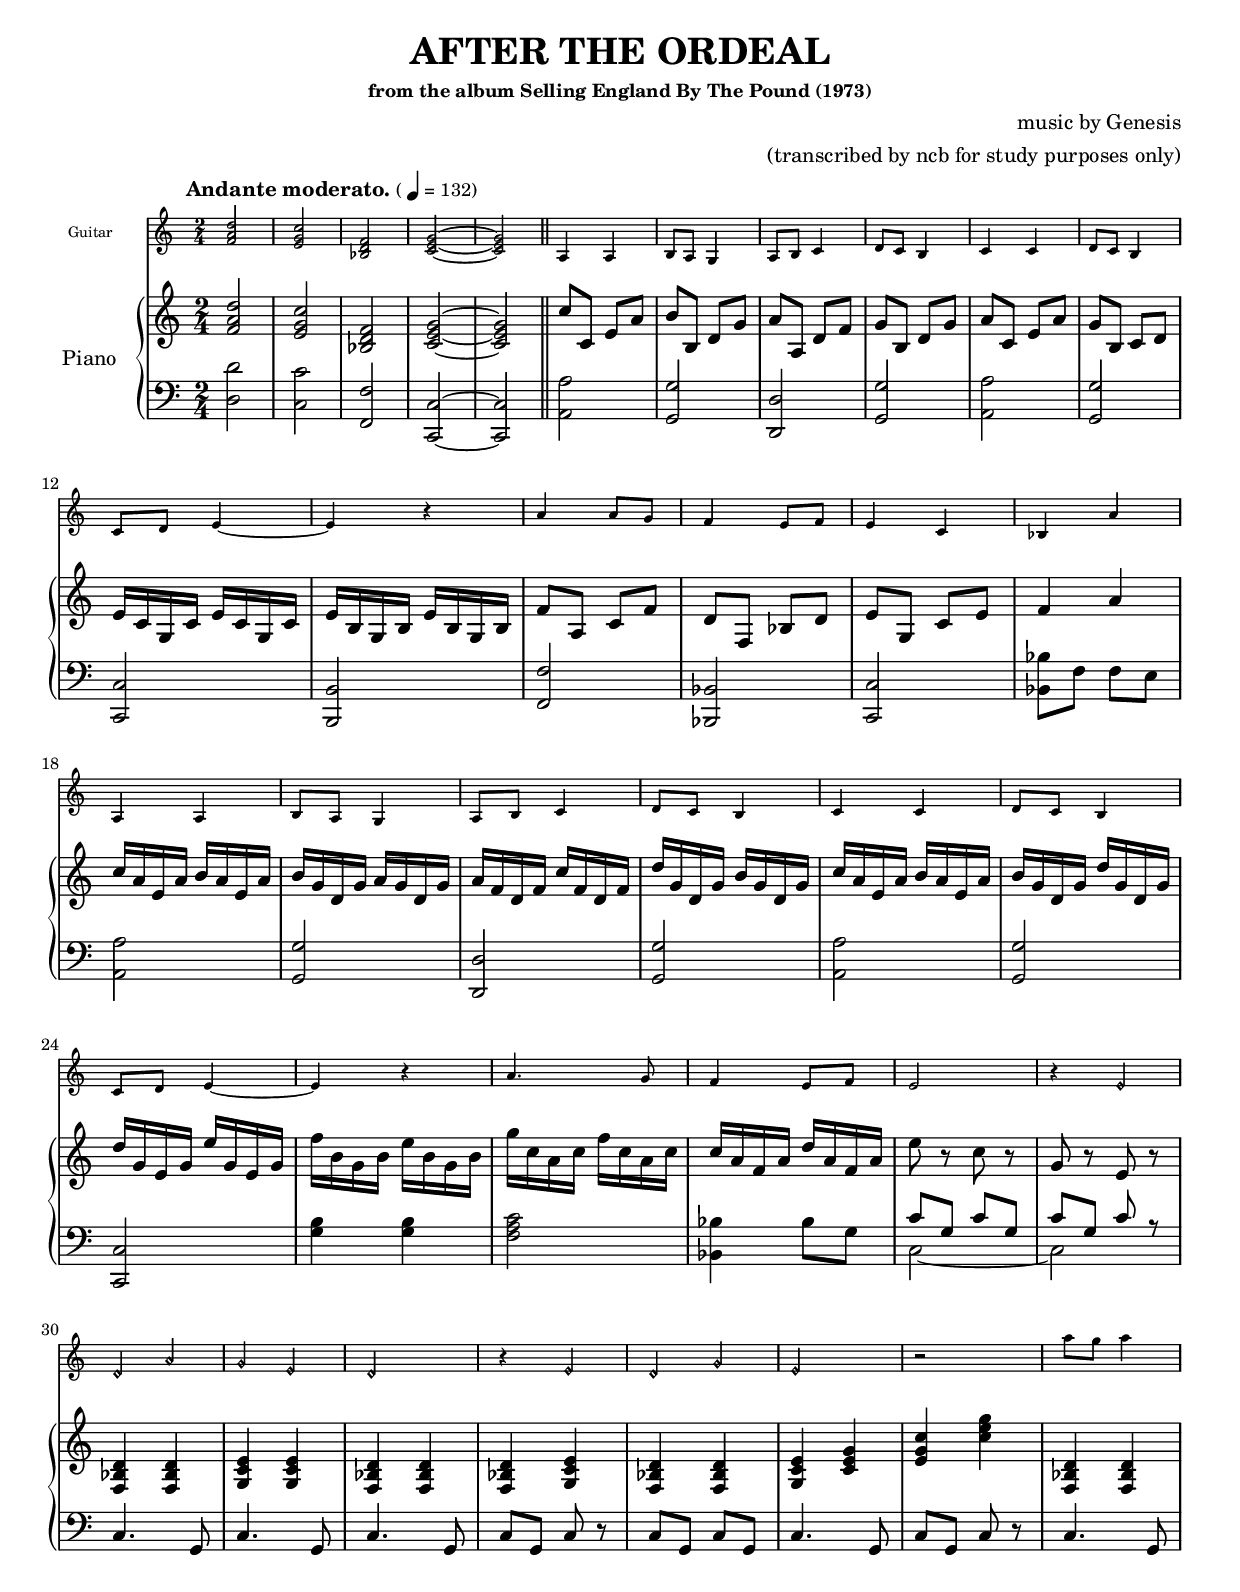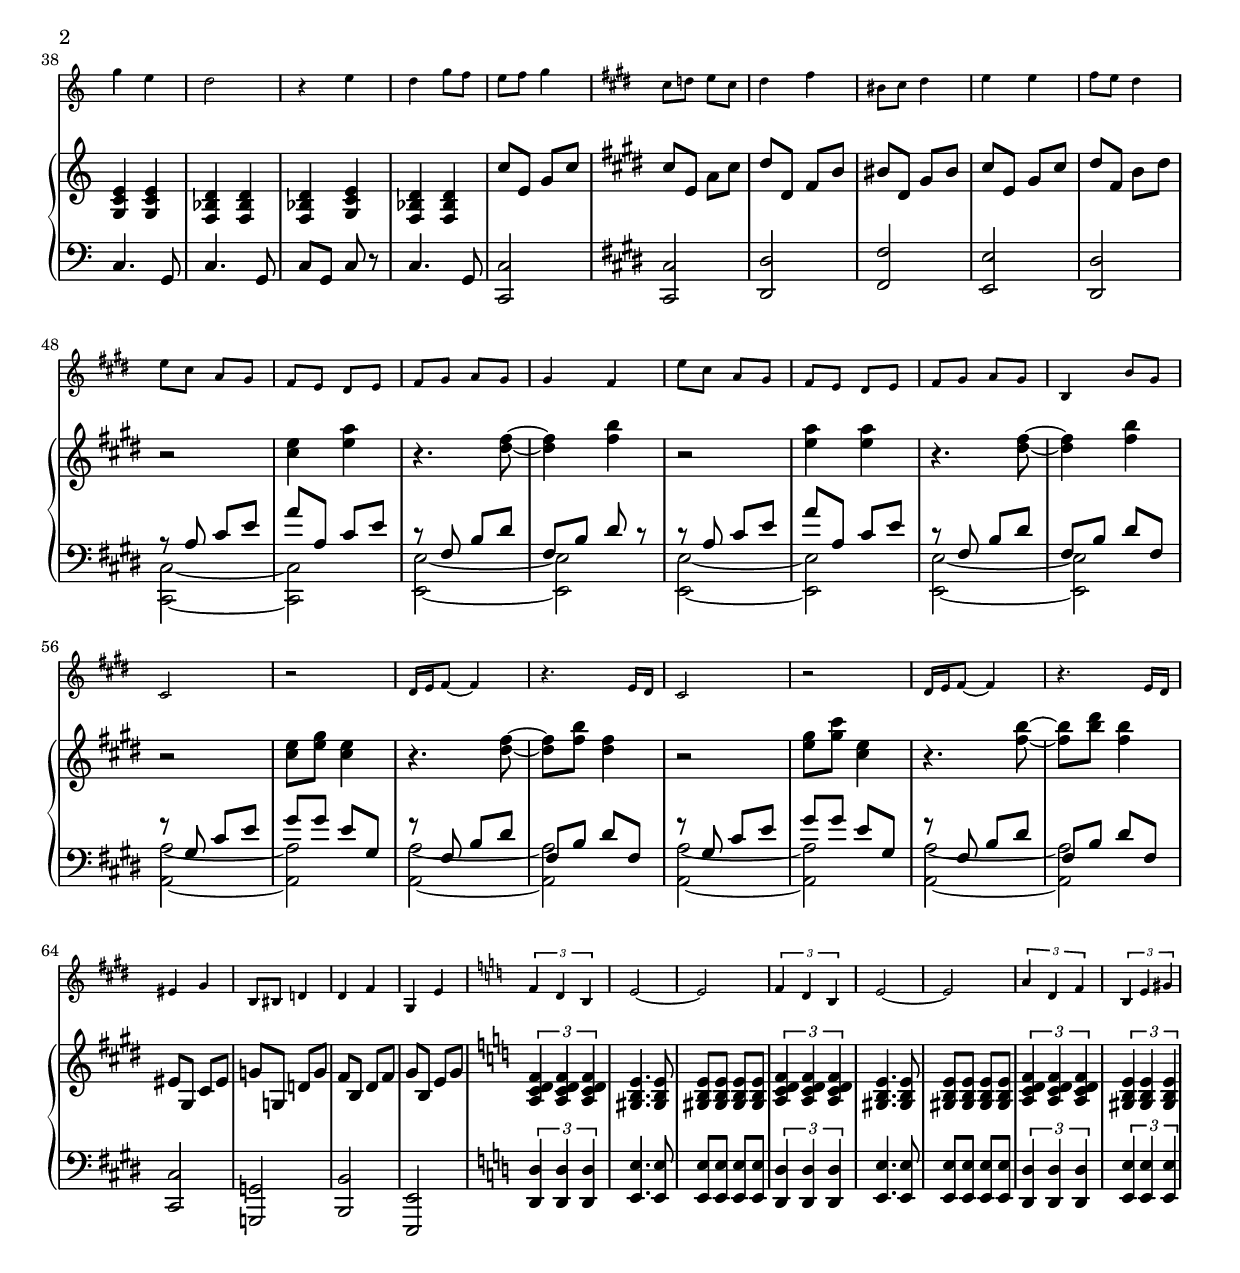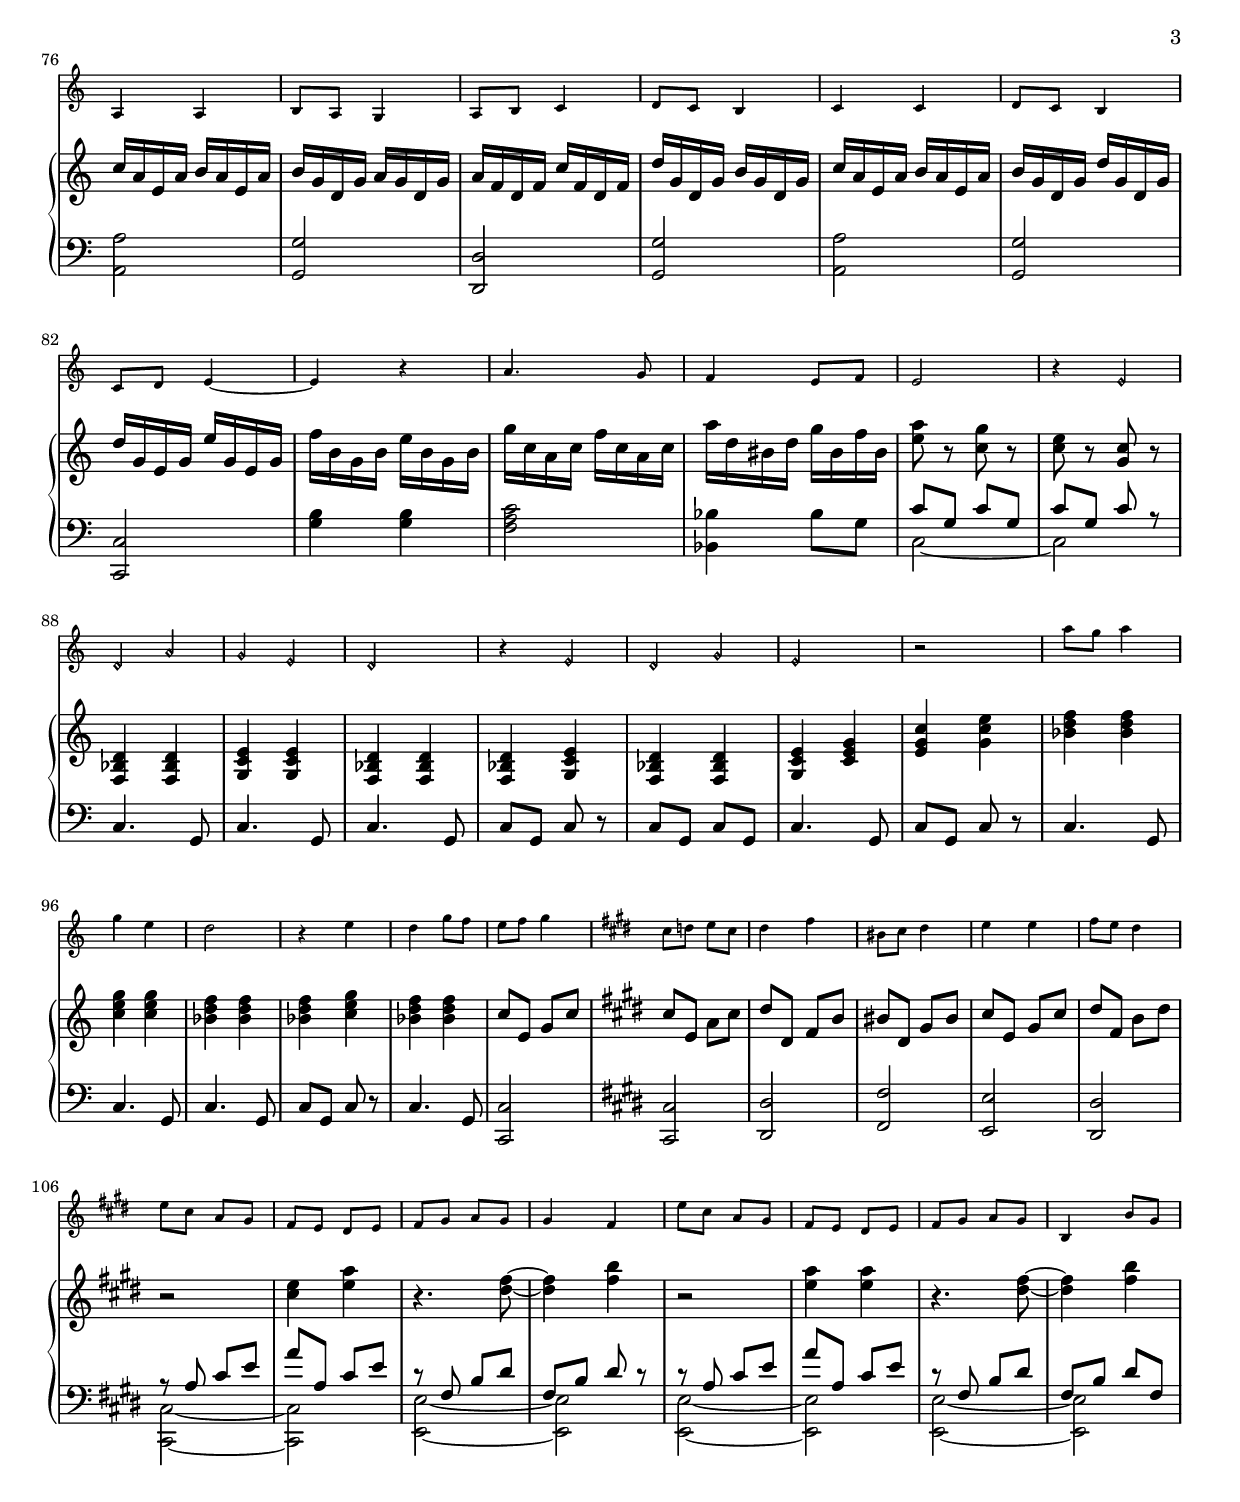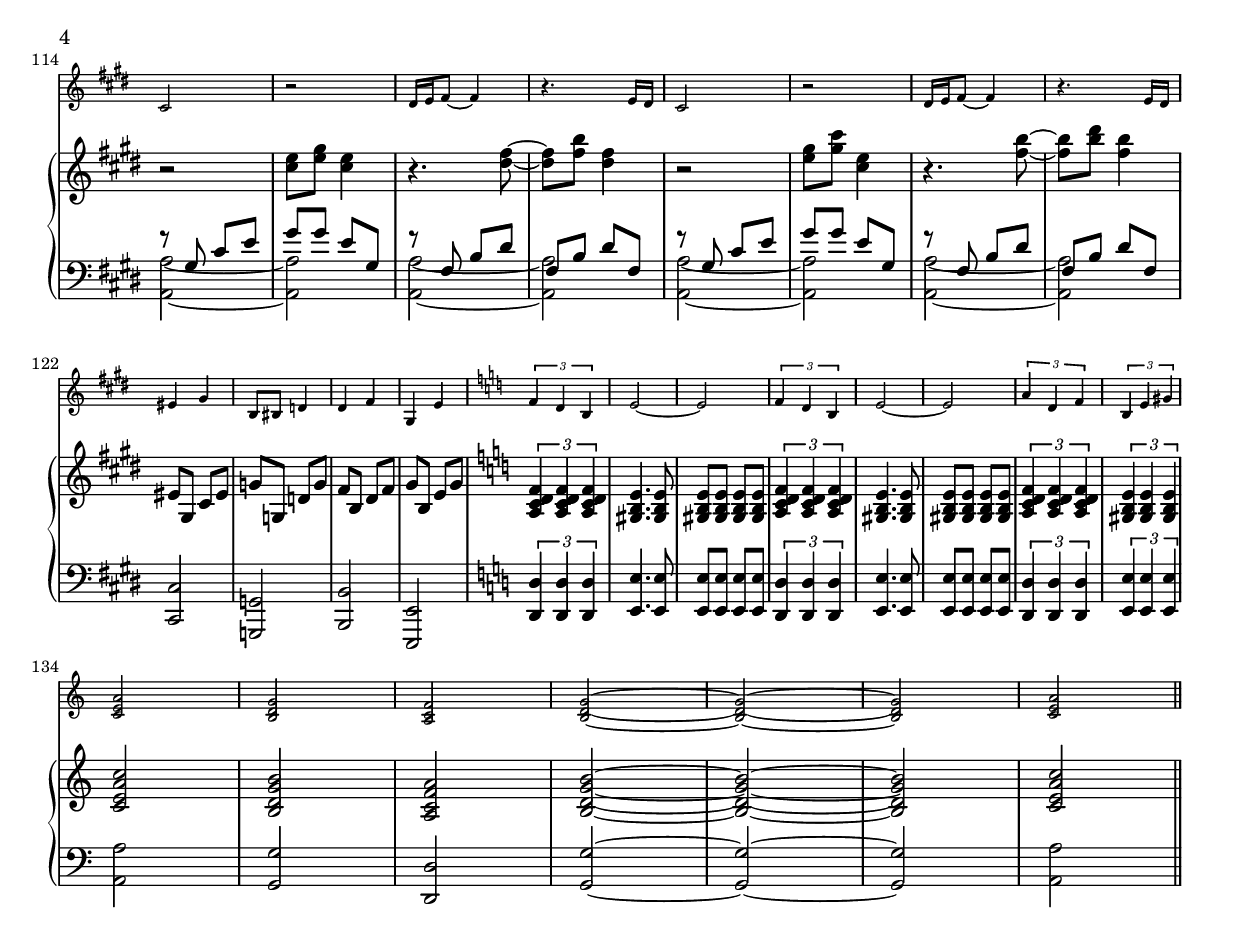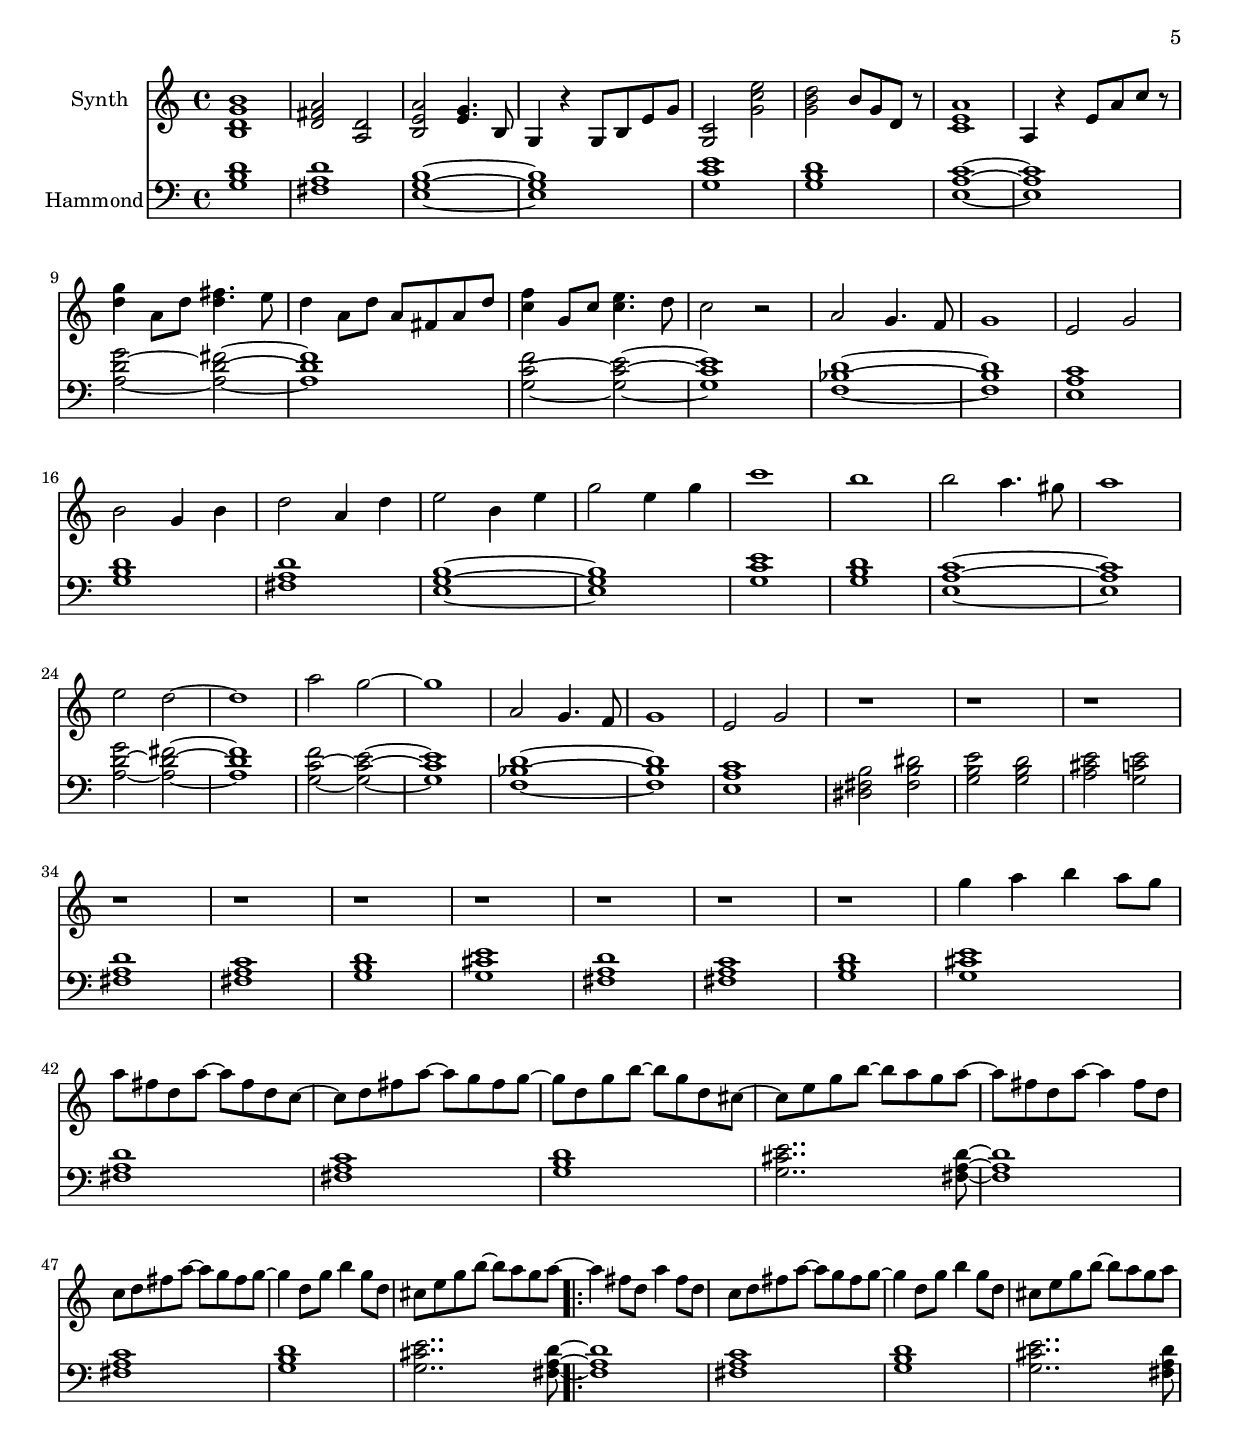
\version "2.12.3"
#(ly:set-option 'delete-intermediate-files #t)


% GUITAR INTRO
guitarIntro = {
    \clef violin
    \key c \major
    \time 2/4

	<f a d>2
	<e g c>2
	<bes d f>2
	<c e g>2~
    <c e g>2
	\bar "||"
}

% GUITAR TEMA PRIMO GIRO
guitarTemaPrimoGiro = {
	a4				a4
	b8 a8			g4
	a8 b8			c4
	d8 c8			b4
	c4				c4
	d8 c8			b4
	\break
	c8 d8			e4~
	e4				r4
	a4				a8 g8
	f4				e8 f8
	e4				c4
	bes4			a'4
	\break
}

% GUITAR TEMA SECONDO GIRO
guitarTemaSecondoGiro = {
	a,4				a4
	b8 a8			g4
	a8 b8			c4
	d8 c8			b4
	c4				c4
	d8 c8			b4
	\break
	c8 d8			e4~
	e4				r4
	a4.				g8
	f4				e8 f8
	e2
	r4				<e\harmonic>4
	\break
}

% GUITAR ACCORDI RIBATTUTI
guitarAccordiRibattutiA = {
	<d\harmonic>4	<a'\harmonic>4
	<g\harmonic>4	<e\harmonic>4
	<d\harmonic>2
	r4				<e\harmonic>4

	<d\harmonic>4	<g\harmonic>4
    <e\harmonic>2
	r2
	a'8 g			a4
	\break
}
guitarAccordiRibattutiB = {
	g4				e4
	d2
	r4				e4
	d4				g8 f8
}

% GUITAR STACCO ARPEGGI UNO
guitarStaccoArpeggiUno = {
	e8 f8			g4
	\key e \major
	cis,8 d			e cis
	dis4			fis4
	bis,8 cis		dis4
	e4				e4
	fis8 e			dis4
	\break
}

% GUITAR TEMA SALTO MANI A
guitarTemaSaltoManiA = {
	e8 cis a gis
	fis e dis e
	fis gis a gis
	gis4    fis4

	e'8 cis a gis
	fis e dis e
	fis gis a gis
	b,4     b'8 gis
    \break
}

% GUITAR TEMA SALTO MANI B
guitarTemaSaltoManiB = {
	cis,2
	r2
	dis16 e fis8~		fis4
	r4.					e16 dis

	cis2
	r2
	dis16 e fis8~		fis4
	r4.					e16 dis
    \break
}

% GUITAR STACCO ARPEGGI DUE
guitarStaccoArpeggiDue = {
	eis4				gis4
	b,8 bis				d4
	dis					fis
	gis,				e'
}

% GUITAR STACCO ACCORDI TERZINE
guitarStaccoAccordiTerzine = {
	\key c \major
	\times 2/3 {f4 d b}
	e2~
	e2
	\times 2/3 {f4 d b}
	e2~
	e2
	\times 2/3 {a4 d, f}
	\times 2/3 {b,4 e gis}
}

% GUITAR STACCO FINALE
guitarStaccoFinale = \relative c' {
	<c e a>2
	<b d g>2
	<a c f>2
	<b d g>2~
	<b d g>2~
	<b d g>2
	<c e a>2
}

% ----------------------------------------------------------------------------


% PIANO RIGHT INTRO
pianoRightIntro = \relative c' {
    \clef violin
	\key c \major
    \time 2/4

	<f a d>2
	<e g c>2
	<bes d f>2
	<c e g>2~
    <c e g>2
}

% PIANO RIGHT TEMA PRIMO GIRO
pianoRightTemaPrimoGiro = \relative c' {
    c'8 c,8 e8 a8
    b8 b,8 d8 g8
    a8 a,8 d8 f8
    g8 b,8 d8 g8
    a8 c,8 e8 a8
    g8 b,8 c8 d8

    e16 c g c		e c g c
    e b g b			e b g b
    f'8 a, c f
    d f, bes d
    e g, c e
    f4	a4
}

% PIANO RIGHT TEMA SECONDO GIRO
pianoRightTemaSecondoGiro = \relative c'' {
    c16 a e a		b a e a
	b g d g			a g d g
	a f d f			c' f, d f
	d' g, d g		b g d g
	c a e a			b a e a
	b g d g			d' g, d g

	d' g, e g		e' g, e g
	f' b, g b		e b g b
	g' c, a c		f c a c
	c a f a			d a f a
	e'8 r c r
	g r e r
}
% PIANO RIGHT TEMA SECONDO GIRO - VARIANTE
pianoRightTemaSecondoGiroVariante = \relative c'' {
    c16 a e a		b a e a
	b g d g			a g d g
	a f d f			c' f, d f
	d' g, d g		b g d g
	c a e a			b a e a
	b g d g			d' g, d g

	d' g, e g		e' g, e g
	f' b, g b		e b g b
	g' c, a c		f c a c
	a' d, bis d		g bis, f' bis,
	<e a>8 r 		<c g'> r
	<c e> r			<g c> r
}

% PIANO RIGHT ACCORDI RIBATTUTI
pianoRightAccordiRibattuti = \relative c {
	<f bes d>4		<f bes d>4
	<g c e>4		<g c e>4
	<f bes d>4		<f bes d>4
	<f bes d>4		<g c e>4

	<f bes d>4		<f bes d>4
	<g c e>4		<c e g>4
	<e g c>4		<c' e g>4
	<f,, bes d>4	<f bes d>4

	<g c e>4		<g c e>4
	<f bes d>4		<f bes d>4
	<f bes d>4		<g c e>4
	<f bes d>4		<f bes d>4
}
% PIANO RIGHT ACCORDI RIBATTUTI - VARIANTE
pianoRightAccordiRibattutiVariante = \relative c {
	<f bes d>4		<f bes d>4
	<g c e>4		<g c e>4
	<f bes d>4		<f bes d>4
	<f bes d>4		<g c e>4

	<f bes d>4		<f bes d>4
	<g c e>4		<c e g>4
	<e g c>4		<g c e>4
	<bes d f>4		<bes d f>4

	<c e g>4		<c e g>4
	<bes d f>4		<bes d f>4
	<bes d f>4		<c e g>4
	<bes d f>4		<bes d f>4
}

% PIANO RIGHT STACCO ARPEGGI UNO
pianoRightStaccoArpeggiUno = \relative c'' {
    c8 e, g c
	\key e \major
	cis e, a cis
	dis dis, fis b
	bis dis, gis bis
	cis e, gis cis
	dis fis, b dis
}

% PIANO RIGHT TEMA SALTO MANI
pianoRightTemaSaltoMani = \relative c'' {
	r2
	<cis e>4		<e a>4
	r4.				<dis fis>8~
	<dis fis>4		<fis b>4

	r2
	<e a>4			<e a>4
	r4.				<dis fis>8~
	<dis fis>4		<fis b>4

	r2
	<cis e>8 <e gis>8		<cis e>4
	r4.						<dis fis>8~
	<dis fis>8 <fis b>8		<dis fis>4

	r2
	<e gis>8 <gis cis>8		<cis, e>4
	r4.						<fis b>8~
	<fis b>8 <b dis>8		<fis b>4
}

% PIANO RIGHT STACCO ARPEGGI DUE
pianoRightStaccoArpeggiDue = \relative c' {
	eis8 gis, cis eis
	g g, d' g
	fis b, dis fis
	gis b, e gis
}

% PIANO RIGHT STACCO ACCORDI TERZINE
pianoRightStaccoAccordiTerzine = \relative c' {
	\key c \major
	\times 2/3 {<a c d f>4 <a c d f>4 <a c d f>4}
	<gis b e>4.			<gis b e>8
	<gis b e>8 <gis b e>8 <gis b e>8 <gis b e>8

	\times 2/3 {<a c d f>4 <a c d f>4 <a c d f>4}
	<gis b e>4.			<gis b e>8
	<gis b e>8 <gis b e>8 <gis b e>8 <gis b e>8

	\times 2/3 {<a c d f>4 <a c d f>4 <a c d f>4}
	\times 2/3 {<gis b e>4 <gis b e>4 <gis b e>4}
}

% PIANO RIGHT STACCO FINALE
pianoRightStaccoFinale = \relative c' {
	<c e a c>2
	<b d g b>2
	<a c f a>2
	<b d g b>2~
	<b d g b>2~
	<b d g b>2
	<c e a c>2
}

% ----------------------------------------------------------------------------


% PIANO LEFT INTRO
pianoLeftIntro = \relative c {
    \clef bass
    \key c \major
    \time 2/4

	<d d'>2
	<c c'>2
	<f, f'>2
	<c c'>2~
	<c c'>2
}

% PIANO LEFT TEMA PRIMO GIRO
pianoLeftTemaPrimoGiro = \relative c {
    <a a'>2
    <g g'>2
    <d d'>2
    <g g'>2

    <a a'>2
    <g g'>
    <c, c'>2
    <b b'>2

    <f' f'>2
    <bes, bes'>2
    <c c'>
    <bes' bes'>8 f'8 f8 e8
}

% PIANO LEFT TEMA SECONDO GIRO
pianoLeftTemaSecondoGiro = \relative c {
    <a a'>2
    <g g'>2
    <d d'>2
    <g g'>2

    <a a'>2
    <g g'>
    <c, c'>2
    <g'' b>4	<g b>4

    <f a c>2
    <bes, bes'>4	bes'8 g8
    << {c8 g c g}  \\  {c,2~} >>
	<< {c'8 g c r} \\  {c,2} >>
}

% PIANO LEFT ACCORDI RIBATTUTI
pianoLeftAccordiRibattuti = \relative c {
	c4.		g8
	c4.		g8
	c4.		g8
	c8 g8	c8 r

    c8 g8		c8 g8
    c4.		g8
    c8 g8	c8 r
	c4.		g8

	c4.		g8
	c4.		g8
	c8 g8	c8 r
	c4.		g8
}

% PIANO LEFT STACCO ARPEGGI UNO
pianoLeftStaccoArpeggiUno = \relative c {
    <c, c'>2
	\key e \major
	<cis cis'>2
	<dis dis'>2
	<fis fis'>2
	<e e'>2
	<dis dis'>2
}

% PIANO LEFT TEMA SALTO MANI
pianoLeftTemaSaltoMani = \relative c {
	<< {r8 a' cis e}		\\		{<cis,, cis'>2~} >>
	<< {a'''8 a, cis e}		\\		{<cis,, cis'>2} >>
	<< {r8 fis' b dis}		\\		{<e,, e'>2~} >>
	<< {fis'8 b dis r8}		\\		{<e,, e'>2} >>

	<< {r8 a' cis e}		\\		{<e,, e'>2~} >>
	<< {a''8 a, cis e}		\\		{<e,, e'>2} >>
	<< {r8 fis' b dis}		\\		{<e,, e'>2~} >>
	<< {fis'8 b dis fis,}	\\		{<e, e'>2} >>

	<< {r8 gis' cis e}		\\		{<a,, a'>2~} >>
	<< {gis''8 gis e gis,}	\\		{<a, a'>2} >>
	<< {r8 fis' b dis}		\\		{<a, a'>2~} >>
	<< {fis'8 b dis fis,}	\\		{<a, a'>2} >>

	<< {r8 gis' cis e}		\\		{<a,, a'>2~} >>
	<< {gis''8 gis e gis,}	\\		{<a, a'>2} >>
	<< {r8 fis' b dis}		\\		{<a, a'>2~} >>
	<< {fis'8 b dis fis,}	\\		{<a, a'>2} >>
}

% PIANO LEFT STACCO ARPEGGI DUE
pianoLeftStaccoArpeggiDue = \relative c {
    <cis, cis'>2
	<g g'>2
	<b b'>2
	<e, e'>2
}

% PIANO LEFT STACCO ACCORDI TERZINE
pianoLeftStaccoAccordiTerzine = \relative c {
	\key c \major
	\times 2/3 {<d, d'>4 <d d'>4 <d d'>4}
	<e e'>4.			<e e'>8
	<e e'>8 <e e'>8 <e e'>8 <e e'>8

	\times 2/3 {<d d'>4 <d d'>4 <d d'>4}
	<e e'>4.			<e e'>8
	<e e'>8 <e e'>8 <e e'>8 <e e'>8

	\times 2/3 {<d d'>4 <d d'>4 <d d'>4}
	\times 2/3 {<e e'>4 <e e'>4 <e e'>4}
}

% PIANO LEFT STACCO FINALE
pianoLeftStaccoFinale = \relative c {
    <a a'>2
	<g g'>2
	<d d'>2
	<g g'>2~
	<g g'>2~
	<g g'>2
	<a a'>2
}

% ----------------------------------------------------------------------------
% ----------------------------------------------------------------------------


synthCorale = \relative c'' {
    \clef violin
    \key c \major
    \time 4/4

	% TEMA PRIMO GIRO
	<b, d g b>1
	<d fis a>2 	<a d>2
	<b e a>2 	<e g>4. b8
    g4 r 		g8 b e g	

	<g, c>2		<g' c e>2
	<g b d>2	b8 g d r
	<c e a>1
	<a>4 r		e'8 a c r

	<d g>4 a8 d	<d fis>4. e8
	d4 a8 d		a fis a d
	<c f>4 g8 c	<c e>4. d8
	c2			r2


    a2 		g4. f8
	g1
	e2		g2

	% TEMA SECONDO GIRO
	b2		g4 b4
	d2		a4 d4
	e2		b4 e4
	g2		e4 g4

	c1
	b1
	b2		a4. gis8
	a1

	e2		d2~
	d1
	a'2		g2~
	g1

	a,2		g4. f8
	g1
	e2		g2

	% STACCHI
	r1 r1 r1

	% FINALE
	r1 r1 r1 r1

	r1 r1 r1
	g'4 a4 b4 a8 g8

	a8 fis 		d a'~		a fis 		d c~
	c d 		fis a~		a g			fis g~
	g8	d		g b~		b g 		d cis~
	cis e		g b~		b a			g a~

	a8 fis 		d a'~		a4			fis8 d
	c d 		fis a~		a g			fis g~
	g4			d8 g		b4			g8 d
	cis e		g b~		b a			g a~

	a4 			fis8 d 		a'4			fis8 d
	c d 		fis a~		a g			fis g~
	g4			d8 g 		b4			g8 d
	cis e		g b~		b a			g a~
}

% ----------------------------------------------------------------------------

pianoCorale = \relative c' {
    \clef violin
    \key c \major
    \time 4/4

	% TEMA PRIMO GIRO
	% TEMA PRIMO GIRO
	<b d g b>1
	<d fis a>2 	<a d>2
	<b e a>2 	<e g>4. b8
    g4 r 		g8 b e g	

	<g, c>2		<g' c e>2
	<g b d>2	b8 g d r
	<c e a>1
	<a>4 r		e'8 a c r

	<d g>4 a8 d	<d fis>4. e8
	d4 a8 d		a fis a d
	<c f>4 g8 c	<c e>4. d8
	c2			r2
	r1 r1 r1
	% TEMA SECONDO GIRO
	r1 r1 r1 r1
	r1 r1 r1 r1
	r1 r1 r1 r1
	r1 r1 r1
	% STACCHI
	r1 r1 r1
	% FINALE
	r1 r1 r1 r1
	r1 r1 r1 r1
	r1 r1 r1 r1
	r1 r1 r1 r1
	r1 r1 r1 r1
}

% ----------------------------------------------------------------------------

hammondCorale = \relative c' {
    \clef bass
    \key c \major
    \time 4/4

    % TEMA PRIMO GIRO
	<g b d>1
	<fis a d>1
	<e g b>1~
	<e g b>1

	<g c e>1
	<g b d>1
	<e a c>1~
	<e a c>1

	\break

	<a d g>2~		<a d fis>2~
    <a d fis>1
	<g c f>2~		<g c e>2~
    <g c e>1

	<f bes d>1~
	<f bes d>1
	<e a c>1

	\break

    % TEMA SECONDO GIRO
	<g b d>1
	<fis a d>1
	<e g b>1~
	<e g b>1

	<g c e>1
	<g b d>1
	<e a c>1~
	<e a c>1

	\break

	<a d g>2~		<a d fis>2~
    <a d fis>1
	<g c f>2~		<g c e>2~
    <g c e>1

	<f bes d>1~
	<f bes d>1
	<e a c>1

	% STACCHI
	<dis fis b>2		<fis b dis>2
	<g b e>2			<g b d>2
	<a cis e>2			<g c e>2

	\break

	% FINALE
	<fis a d>1
	<fis a c>1
	<g b d>1
	<g cis e>1

	<fis a d>1
	<fis a c>1
	<g b d>1
	<g cis e>1

	\break

	<fis a d>1
	<fis a c>1
	<g b d>1
	<g cis e>2..		<fis a d>8~

	<fis a d>1
	<fis a c>1
	<g b d>1
	<g cis e>2..		<fis a d>8~

	\bar "|:" \repeat volta 1 {
	    <fis a d>1
	    <fis a c>1
	    <g b d>1
	    <g cis e>2..		<fis a d>8~
	}
	
}

% ----------------------------------------------------------------------------


guitar = \relative c' {
	\guitarIntro
	\guitarTemaPrimoGiro
	\guitarTemaSecondoGiro
	\guitarAccordiRibattutiA
	\pageBreak
	\guitarAccordiRibattutiB
	\guitarStaccoArpeggiUno
	\guitarTemaSaltoManiA
	\guitarTemaSaltoManiB
	\guitarStaccoArpeggiDue
	\guitarStaccoAccordiTerzine
    \pageBreak

	\guitarTemaSecondoGiro
	\guitarAccordiRibattutiA
	\guitarAccordiRibattutiB
	\guitarStaccoArpeggiUno
	\guitarTemaSaltoManiA
	\pageBreak
	\guitarTemaSaltoManiB
	\guitarStaccoArpeggiDue
	\guitarStaccoAccordiTerzine
	\break
	\guitarStaccoFinale
	\bar "||"
	\pageBreak
}
pianoRight = {
    \pianoRightIntro
	\pianoRightTemaPrimoGiro
	\pianoRightTemaSecondoGiro
	\pianoRightAccordiRibattuti
	\pianoRightStaccoArpeggiUno
	\pianoRightTemaSaltoMani
	\pianoRightStaccoArpeggiDue
	\pianoRightStaccoAccordiTerzine
	
	\pianoRightTemaSecondoGiroVariante
	\pianoRightAccordiRibattutiVariante
	\pianoRightStaccoArpeggiUno
	\pianoRightTemaSaltoMani
	\pianoRightStaccoArpeggiDue
	\pianoRightStaccoAccordiTerzine
	\pianoRightStaccoFinale
}
pianoLeft = {
    \pianoLeftIntro
	\pianoLeftTemaPrimoGiro
	\pianoLeftTemaSecondoGiro
	\pianoLeftAccordiRibattuti
	\pianoLeftStaccoArpeggiUno
	\pianoLeftTemaSaltoMani
	\pianoLeftStaccoArpeggiDue
	\pianoLeftStaccoAccordiTerzine
	
	\pianoLeftTemaSecondoGiro
	\pianoLeftAccordiRibattuti
	\pianoLeftStaccoArpeggiUno
	\pianoLeftTemaSaltoMani
	\pianoLeftStaccoArpeggiDue
	\pianoLeftStaccoAccordiTerzine
	\pianoLeftStaccoFinale
}


#(set-global-staff-size 18)


\book { 

    \header {
        title       = \markup {\larger "AFTER THE ORDEAL"}
	    subtitle    = ""
	    subsubtitle = "from the album Selling England By The Pound (1973)"
        composer    = "music by Genesis"
	    arranger    = "(transcribed by ncb for study purposes only)"
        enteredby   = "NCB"
        piece       = \markup { \bold "                     Andante moderato." \smaller { (\note #"4"#1 = 132) } }
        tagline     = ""
    }


    \score {
	    <<
  	        \new Staff = "guitar" \with { midiInstrument = #"Acoustic Guitar (nylon)" fontSize = #-3 \override StaffSymbol #'staff-space = #(magstep -3) }
	        <<
		        \set Staff.instrumentName = "Guitar"
	            \guitar
            >>

            \new PianoStaff \with {midiInstrument = #"Acoustic Grand"}
	        <<
                \set PianoStaff.instrumentName = "Piano"
	            \new Staff = upper \pianoRight
	            \new Staff = lower \pianoLeft
            >>
	    >>
	    \layout { \context { \override VerticalAlignment #'forced-distance = #8 } }
	    \midi { \context { tempoWholesPerMinute = #(ly:make-moment 132 4) } }
    }


    \score {
	    <<
  	        \new Staff = "Synth" \with { midiInstrument = #"Acoustic Grand" }
	        <<
		        \set Staff.instrumentName = "Synth"
	            \synthCorale
            >>

  	        \new Staff = "Hammond" \with { midiInstrument = #"drawbar organ" }
	        <<
		        \set Staff.instrumentName = "Hammond"
	            \hammondCorale
            >>
		>>
		\header {piece = " "}
	    \layout {  }
	    \midi { \context { tempoWholesPerMinute = #(ly:make-moment 132 4) } }
    }


	\paper{
	    ragged-bottom = ##t
        ragged-last-bottom = ##t
    }

}
